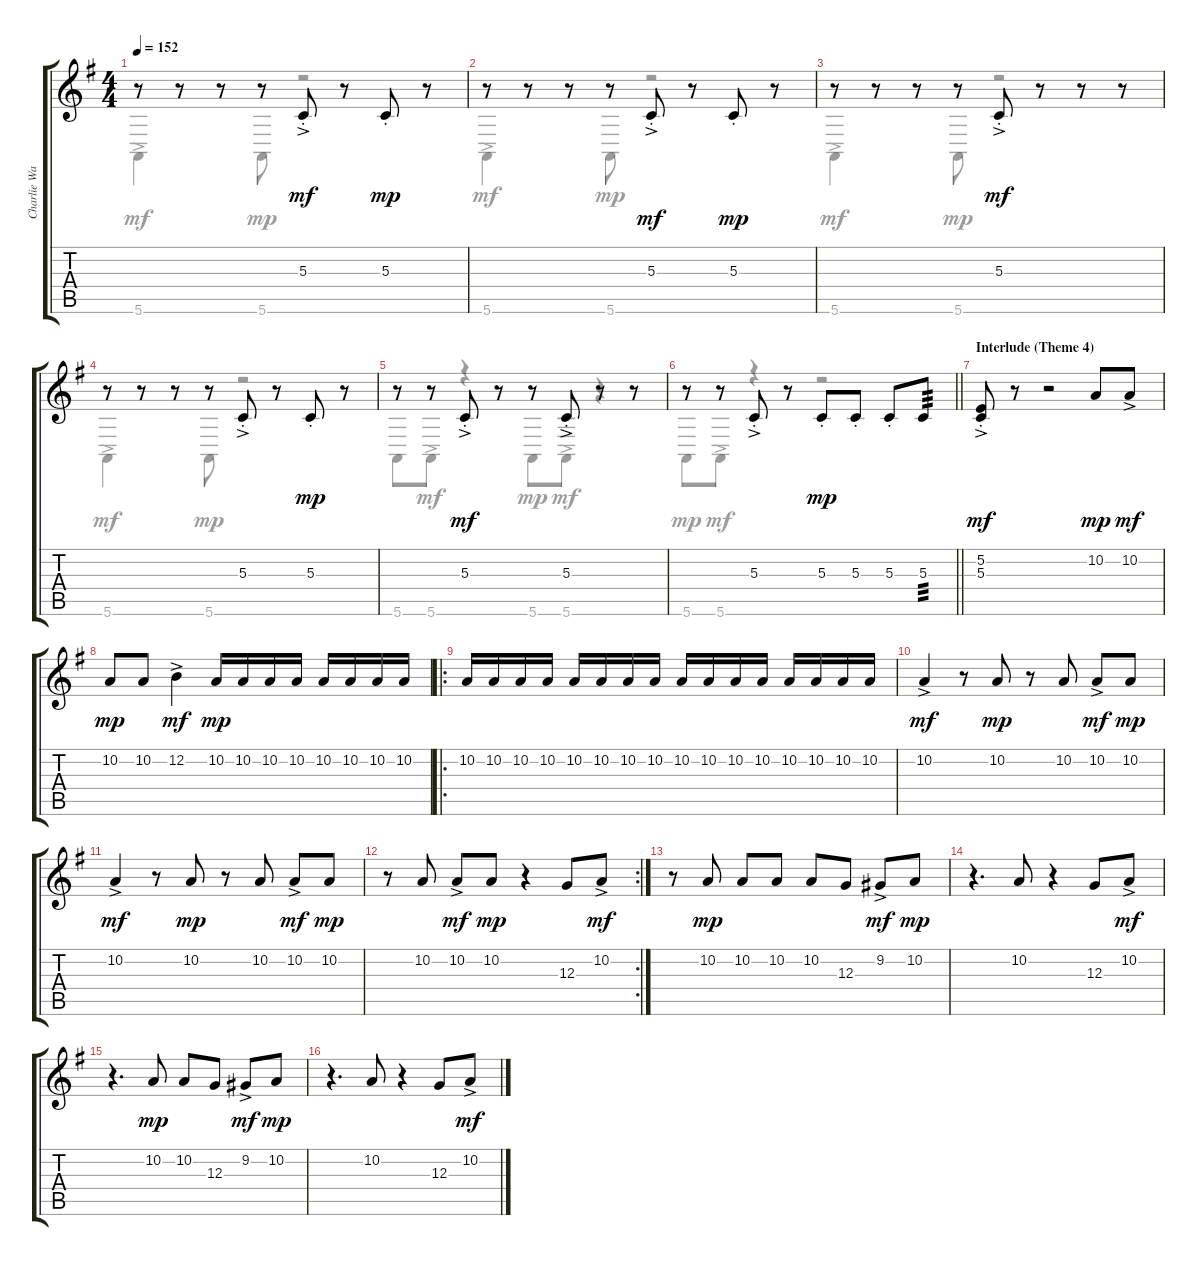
\track ("Charlie Watts - Drums & Rocky Dixon - Co" "Charlie Wa") {instrument melodictom}
\staff {score tabs}
\tuning (E4 B3 G3 D3 A2 E2) {hide}
\voice
\ts (4 4)
\tempo 152
\clef g2
\ks g
r.8{dy mp} r.8 r.8 r.8 5.3{ac st}.8{dy mf} r.8 5.3{st}.8{dy mp} r.8 |
r.8 r.8 r.8 r.8 5.3{ac st}.8{dy mf} r.8 5.3{st}.8{dy mp} r.8 |
r.8 r.8 r.8 r.8 5.3{ac st}.8{dy mf} r.8 r.8 r.8 |
r.8 r.8 r.8 r.8 5.3{ac st}.8 r.8 5.3{st}.8{dy mp} r.8 |
r.8 r.8 5.3{ac st}.8{dy mf} r.8 r.8 5.3{ac st}.8 r.8 r.8 |
\barLineRight lightlight
r.8 r.8 5.3{ac st}.8 r.8 5.3{st}.8{dy mp} 5.3{st}.8 5.3{st}.8 5.3.8{tp 3} |
\section ("" "Interlude (Theme 4)")
(5.2{ac st} 5.3{ac st}).8{dy mf} r.8 r.2 10.2.8{dy mp} 10.2{ac}.8{dy mf} |
10.2.8{dy mp} 10.2.8 12.2{ac}.4{dy mf} 10.2.16{dy mp} 10.2.16 10.2.16 10.2.16 10.2.16 10.2.16 10.2.16 10.2.16 |
\ro
10.2.16 10.2.16 10.2.16 10.2.16 10.2.16 10.2.16 10.2.16 10.2.16 10.2.16 10.2.16 10.2.16 10.2.16 10.2.16 10.2.16 10.2.16 10.2.16 |
10.2{ac}.4{dy mf} r.8 10.2.8{dy mp} r.8 10.2.8 10.2{ac}.8{dy mf} 10.2.8{dy mp} |
10.2{ac}.4{dy mf} r.8 10.2.8{dy mp} r.8 10.2.8 10.2{ac}.8{dy mf} 10.2.8{dy mp} |
\rc 2
r.8 10.2.8 10.2{ac}.8{dy mf} 10.2.8{dy mp} r.4 12.3.8 10.2{ac}.8{dy mf} |
r.8 10.2.8{dy mp} 10.2.8 10.2.8 10.2.8 12.3.8 9.2{ac}.8{dy mf} 10.2.8{dy mp} |
r.4{d} 10.2.8 r.4 12.3.8 10.2{ac}.8{dy mf} |
r.4{d} 10.2.8{dy mp} 10.2.8 12.3.8 9.2{ac}.8{dy mf} 10.2.8{dy mp} |
r.4{d} 10.2.8 r.4 12.3.8 10.2{ac}.8{dy mf}
\voice
\clef g2
\ottava regular
\simile none
\ks g
5.6{ac}.4{dy mf} r.8 5.6.8{dy mp} r.2 |
5.6{ac}.4{dy mf} r.8 5.6.8{dy mp} r.2 |
5.6{ac}.4{dy mf} r.8 5.6.8{dy mp} r.2 |
5.6{ac}.4{dy mf} r.8 5.6.8{dy mp} r.2 |
5.6.8 5.6{ac}.8{dy mf} r.4 5.6.8{dy mp} 5.6{ac}.8{dy mf} r.4 |
\barLineRight lightlight
5.6.8{dy mp} 5.6{ac}.8{dy mf} r.4 r.2 |
|
|
|
|
|
|
|
|
|
